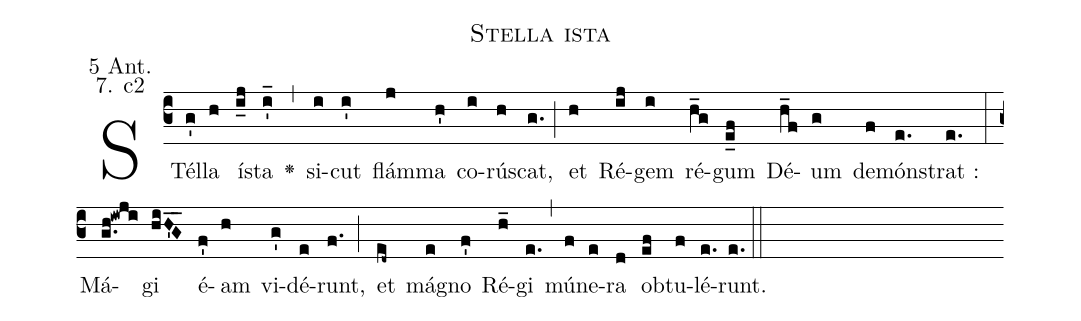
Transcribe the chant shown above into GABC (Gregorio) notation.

name: Stella ista;
office-part: 5 Antiphon;
mode: 7c2;
annotation: 5 Ant.;
annotation: 7. c2;
def-m1:}{\greseteolcustos{manual}{;
def-m2:\ifx\breakbeforeEuouae\undefined\else;
def-m3:\fi}\ifx\noeuouae\undefined\def\noeuouae{F}\fi\if\noeuouae F{;
def-m4:}\fi;
%%
% The syntax in this part is called gabc. Please refer to http://home.gna.org/gregorio/gabc/#basis
(c3)ST{é}l(g')la(h) í(i_j)sta(i'_) <v>\greheightstar</v>(,) si(i)cut(i') flám(j)ma(h') co(i)rús(h)cat,(g.) (;) et(h) Ré(ij)gem(i) ré(h_g)gum(e_f) Dé(h_f)um(g) de(f)món(e.)strat :(e.) (:) Má(g.h!iwji)gi(hiH'_G_) é(f')am(h) vi(g')dé(e)runt,(f.) (;) et(ed~) má(e)gno(f') Ré(h_)gi(e.) (,) mú(f)ne(e)ra(d) ob(ef)tu(f)lé(e.[em1])runt.(e.) (::[em2]z[em3])

E(i) u(i) o(j) u(i) a(h) e.(ih..) (::[em4])
